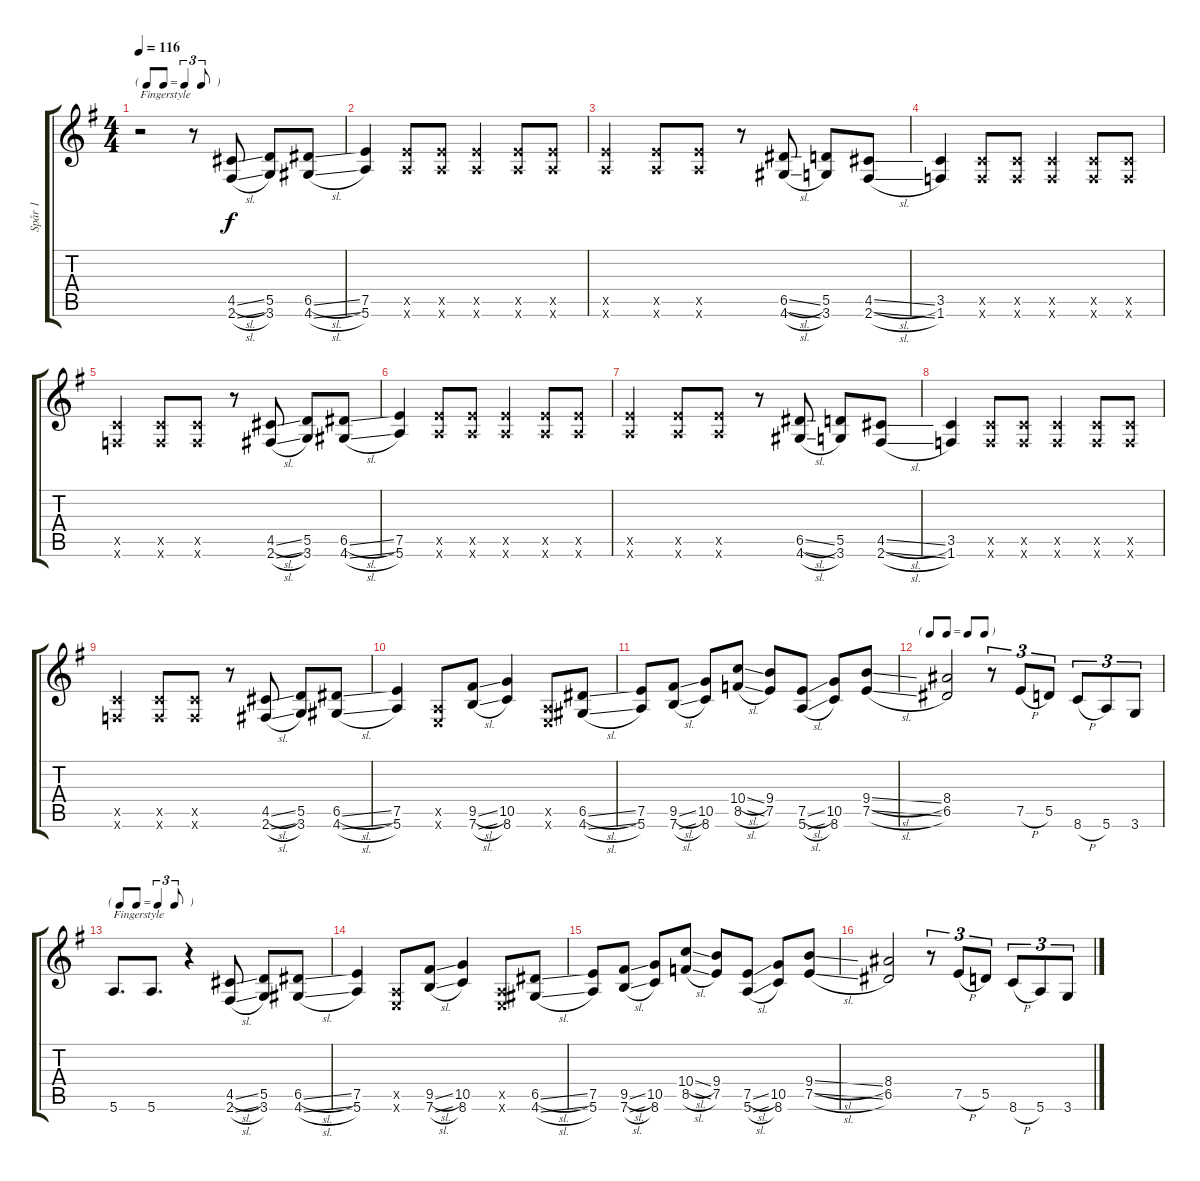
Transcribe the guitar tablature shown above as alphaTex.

\track ("Spår 1" "Spår 1") {instrument acousticguitarnylon}
\staff {score tabs}
\tuning (E4 B3 G3 D3 A2 E2) {hide}
\ts (4 4)
\tf triplet8th
\tempo 116
\clef g2
\ks g
r.2{txt "Fingerstyle" dy f instrument acousticguitarnylon} r.8 (4.5{sl} 2.6{sl}).8 (5.5 3.6).8 (6.5{sl} 4.6{sl}).8 |
(7.5 5.6).4 (7.5{x} 5.6{x}).8 (7.5{x} 5.6{x}).8 (7.5{x} 5.6{x}).4 (7.5{x} 5.6{x}).8 (7.5{x} 5.6{x}).8 |
(7.5{x} 5.6{x}).4 (7.5{x} 5.6{x}).8 (7.5{x} 5.6{x}).8 r.8 (6.5{sl} 4.6{sl}).8 (5.5 3.6).8 (4.5{sl} 2.6{sl}).8 |
(3.5 1.6).4 (3.5{x} 1.6{x}).8 (3.5{x} 1.6{x}).8 (3.5{x} 1.6{x}).4 (3.5{x} 1.6{x}).8 (3.5{x} 1.6{x}).8 |
(3.5{x} 1.6{x}).4 (3.5{x} 1.6{x}).8 (3.5{x} 1.6{x}).8 r.8 (4.5{sl} 2.6{sl}).8 (5.5 3.6).8 (6.5{sl} 4.6{sl}).8 |
(7.5 5.6).4 (7.5{x} 5.6{x}).8 (7.5{x} 5.6{x}).8 (7.5{x} 5.6{x}).4 (7.5{x} 5.6{x}).8 (7.5{x} 5.6{x}).8 |
(7.5{x} 5.6{x}).4 (7.5{x} 5.6{x}).8 (7.5{x} 5.6{x}).8 r.8 (6.5{sl} 4.6{sl}).8 (5.5 3.6).8 (4.5{sl} 2.6{sl}).8 |
(3.5 1.6).4 (3.5{x} 1.6{x}).8 (3.5{x} 1.6{x}).8 (3.5{x} 1.6{x}).4 (3.5{x} 1.6{x}).8 (3.5{x} 1.6{x}).8 |
(3.5{x} 1.6{x}).4 (3.5{x} 1.6{x}).8 (3.5{x} 1.6{x}).8 r.8 (4.5{sl} 2.6{sl}).8 (5.5 3.6).8 (6.5{sl} 4.6{sl}).8 |
(7.5 5.6).4 (0.5{x} 0.6{x}).8 (9.5{sl} 7.6{sl}).8 (10.5 8.6).4 (0.5{x} 0.6{x}).8 (6.5{sl} 4.6{sl}).8 |
(7.5 5.6).8 (9.5{sl} 7.6{sl}).8 (10.5 8.6).8 (10.4{sl} 8.5{sl}).8 (9.4 7.5).8 (7.5{sl} 5.6{sl}).8 (10.5 8.6).8 (9.4{sl} 7.5{sl}).8 |
\tf none
(8.4 6.5).2 r.8{tu (3 2)} 7.5{h}.8{tu (3 2)} 5.5.8{tu (3 2)} 8.6{h}.8{tu (3 2)} 5.6.8{tu (3 2)} 3.6.8{tu (3 2)} |
\tf triplet8th
5.6.8{d txt "Fingerstyle"} 5.6.8{d} r.4 (4.5{sl} 2.6{sl}).8 (5.5 3.6).8 (6.5{sl} 4.6{sl}).8 |
(7.5 5.6).4 (0.5{x} 0.6{x}).8 (9.5{sl} 7.6{sl}).8 (10.5 8.6).4 (0.5{x} 0.6{x}).8 (6.5{sl} 4.6{sl}).8 |
(7.5 5.6).8 (9.5{sl} 7.6{sl}).8 (10.5 8.6).8 (10.4{sl} 8.5{sl}).8 (9.4 7.5).8 (7.5{sl} 5.6{sl}).8 (10.5 8.6).8 (9.4{sl} 7.5{sl}).8 |
(8.4 6.5).2 r.8{tu (3 2)} 7.5{h}.8{tu (3 2)} 5.5.8{tu (3 2)} 8.6{h}.8{tu (3 2)} 5.6.8{tu (3 2)} 3.6.8{tu (3 2)}
